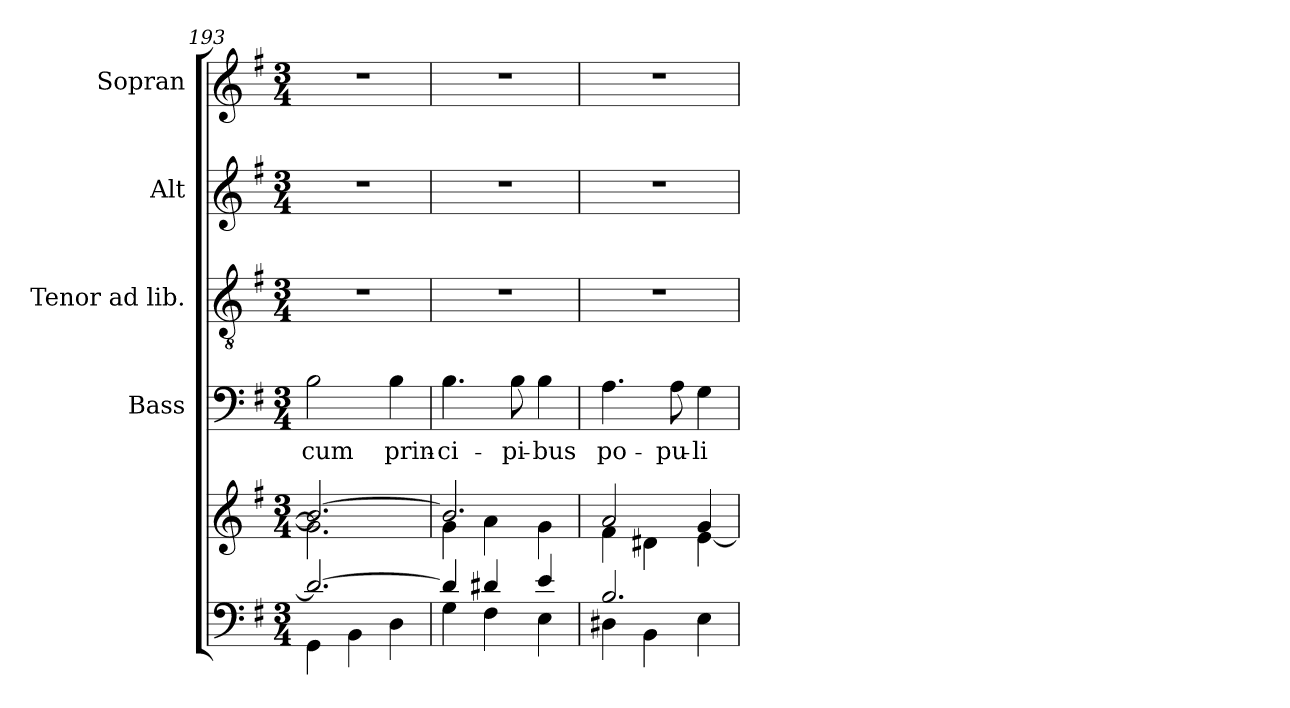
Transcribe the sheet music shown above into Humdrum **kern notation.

**kern	**kern	**kern	**text	**kern	**kern	**kern
*part5	*part5	*part4	*part4	*part3	*part2	*part1
*staff6	*staff5	*staff4	*staff4	*staff3	*staff2	*staff1
*	*	*I"Bass	*	*I"Tenor ad lib.	*I"Alt	*I"Sopran
*	*	*I'B.	*	*I'T.	*I'A.	*I'S.
*clefF4	*clefG2	*clefF4	*	*clefGv2	*clefG2	*clefG2
*k[f#]	*k[f#]	*k[f#]	*	*k[f#]	*k[f#]	*k[f#]
*G:	*G:	*G:	*	*G:	*G:	*G:
*M3/4	*M3/4	*M3/4	*	*M3/4	*M3/4	*M3/4
=193	=193	=193	=193	=193	=193	=193
*^	*^	*	*	*	*	*
!	!	!	!	!	!LO:LY:b	!	!	!
2.d/_	4GG\	2.b/_	2.g\]	2B\	cum	2.r	2.r	2.r
.	4BB\	.	.	.	.	.	.	.
!	!	!	!	!	!LO:LY:b	!	!	!
.	4D\	.	.	4B\	prin-	.	.	.
=194	=194	=194	=194	=194	=194	=194	=194	=194
!	!	!	!	!	!LO:LY:b	!	!	!
4d/]	4G\	2.b/]	4g\	4.B\	-ci-	2.r	2.r	2.r
4d#X/	4F#\	.	4a\	.	.	.	.	.
!	!	!	!	!	!LO:LY:b	!	!	!
.	.	.	.	8B\	-pi-	.	.	.
!	!	!	!	!	!LO:LY:b	!	!	!
4e/	4E\	.	4g\	4B\	-bus	.	.	.
=195	=195	=195	=195	=195	=195	=195	=195	=195
!	!	!	!	!	!LO:LY:b	!	!	!
2.B/	4D#X\	2a/	4f#\	4.A\	po-	2.r	2.r	2.r
.	4BB\	.	4d#X\	.	.	.	.	.
!	!	!	!	!	!LO:LY:b	!	!	!
.	.	.	.	8A\	-pu-	.	.	.
!	!	!	!	!	!LO:LY:b	!	!	!
.	4E\	4g/	[<4e\	4G\	-li	.	.	.
*v	*v	*	*	*	*	*	*	*
*	*v	*v	*	*	*	*	*
=	=	=	=	=	=	=
*-	*-	*-	*-	*-	*-	*-
